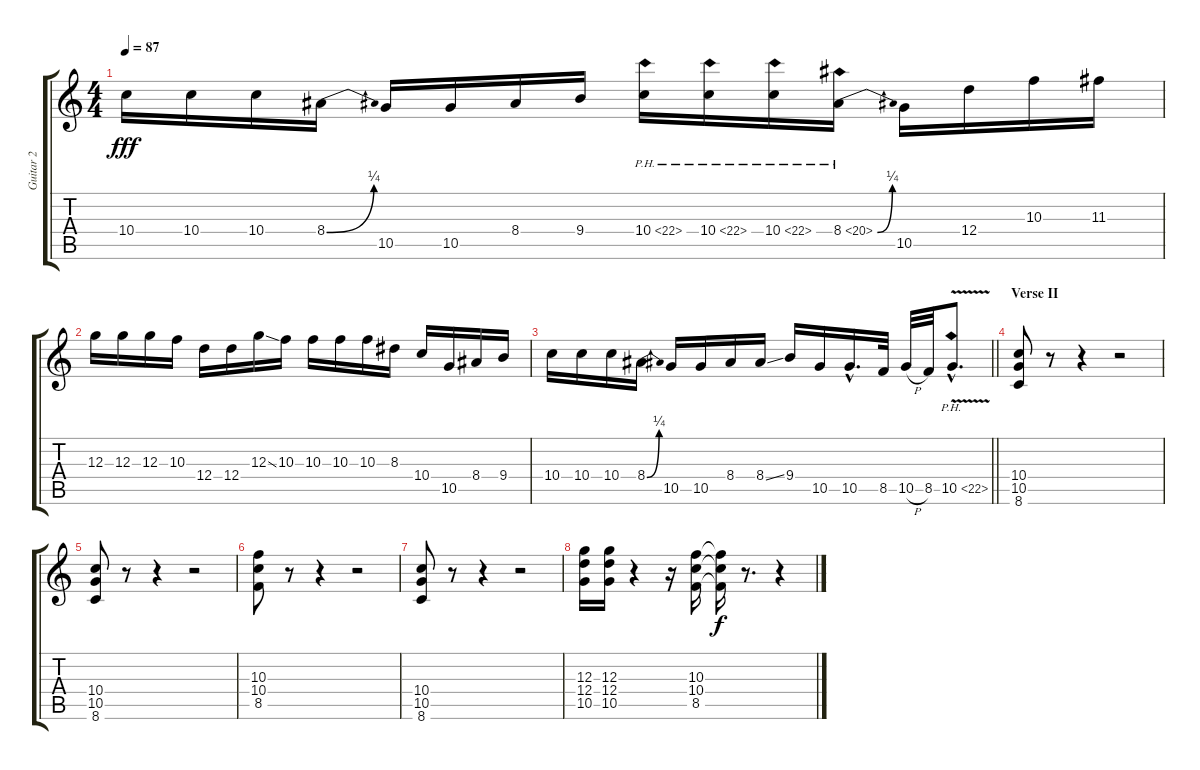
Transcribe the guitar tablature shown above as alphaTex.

\track ("Guitar 2" "Guitar 2") {instrument distortionguitar}
\staff {score tabs}
\tuning (E4 B3 G3 D3 A2 E2) {hide}
\ts (4 4)
\tempo 87
\clef g2
\ks c
10.4.16{dy fff} 10.4.16 10.4.16 8.4{be (bend 0 0 60 1)}.16 10.5.16 10.5.16 8.4.16 9.4.16 10.4{ph 12}.16{volume 0} 10.4{ph 12}.16 10.4{ph 12}.16 8.4{be (bend 0 0 60 1) ph 12}.16 10.5.16{volume 13} 12.4.16 10.3.16 11.3.16 |
12.3.16 12.3.16 12.3.16 10.3.16 12.4.16 12.4.16 12.3{ss}.16 10.3.16 10.3.16 10.3.16 10.3.16 8.3.16 10.4.16 10.5.16 8.4.16 9.4.16 |
\barLineRight lightlight
10.4.16 10.4.16 10.4.16 8.4{be (bend 0 0 60 1)}.16 10.5.16 10.5.16 8.4.16 8.4{ss}.16 9.4.16 10.5.16 10.5{hac}.16{d} 8.5.32 10.5{h}.32 8.5.32 10.5{ph 12 v hac}.8{d volume 0} |
\section ("" "Verse II")
(10.4 10.5 8.6).8{volume 13} r.8 r.4 r.2 |
(10.4 10.5 8.6).8 r.8 r.4 r.2 |
(10.3 10.4 8.5).8 r.8 r.4 r.2 |
(10.4 10.5 8.6).8 r.8 r.4 r.2 |
(12.3 12.4 10.5).16 (12.3 12.4 10.5).16 r.4 r.16 (10.3 10.4 8.5).16 (10.3{t} 10.4{t} 8.5{t}).16{dy f} r.8{d} r.4
